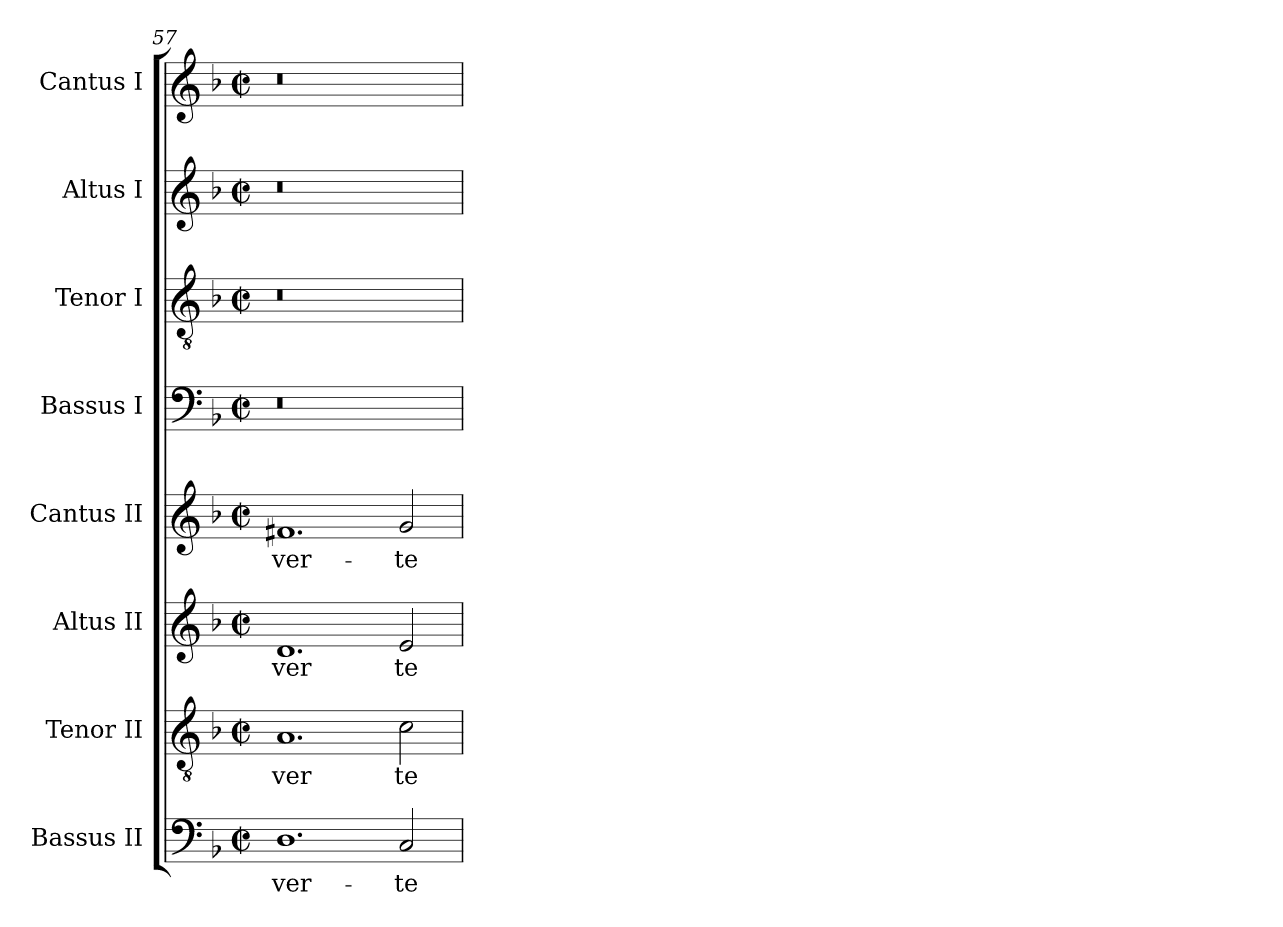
**kern	**text	**kern	**text	**kern	**text	**kern	**text	**kern	**kern	**kern	**kern
*part8	*part8	*part7	*part7	*part6	*part6	*part5	*part5	*part4	*part3	*part2	*part1
*staff8	*staff8	*staff7	*staff7	*staff6	*staff6	*staff5	*staff5	*staff4	*staff3	*staff2	*staff1
*I"Bassus II	*	*I"Tenor II	*	*I"Altus II	*	*I"Cantus II	*	*I"Bassus I	*I"Tenor I	*I"Altus I	*I"Cantus I
*I'Bassus II	*	*I'Tenor II	*	*I'Altus II	*	*I'Cantus II	*	*I'Bassus I	*I'Tenor I	*I'Altus I	*I'Cantus I
*clefF4	*	*clefGv2	*	*clefG2	*	*clefG2	*	*clefF4	*clefGv2	*clefG2	*clefG2
*k[b-]	*	*k[b-]	*	*k[b-]	*	*k[b-]	*	*k[b-]	*k[b-]	*k[b-]	*k[b-]
*F:	*	*F:	*	*F:	*	*F:	*	*F:	*F:	*F:	*F:
*M2/2	*	*M2/2	*	*M2/2	*	*M2/2	*	*M2/2	*M2/2	*M2/2	*M2/2
*met(c|)	*	*met(c|)	*	*met(c|)	*	*met(c|)	*	*met(c|)	*met(c|)	*met(c|)	*met(c|)
=57	=57	=57	=57	=57	=57	=57	=57	=57	=57	=57	=57
!	!LO:LY:b:cj	!	!LO:LY:b:cj	!	!LO:LY:b:cj	!	!LO:LY:b:cj	!	!	!	!
1.D	-ver-	1.A	ver	1.d	ver	1.f#X	-ver-	0r	0r	0r	0r
!	!LO:LY:b:cj	!	!LO:LY:b:cj	!	!LO:LY:b:cj	!	!LO:LY:b:cj	!	!	!	!
2C/	-te-	2c\	te	2e/	te	2g/	-te-	.	.	.	.
=	=	=	=	=	=	=	=	=	=	=	=
*-	*-	*-	*-	*-	*-	*-	*-	*-	*-	*-	*-
